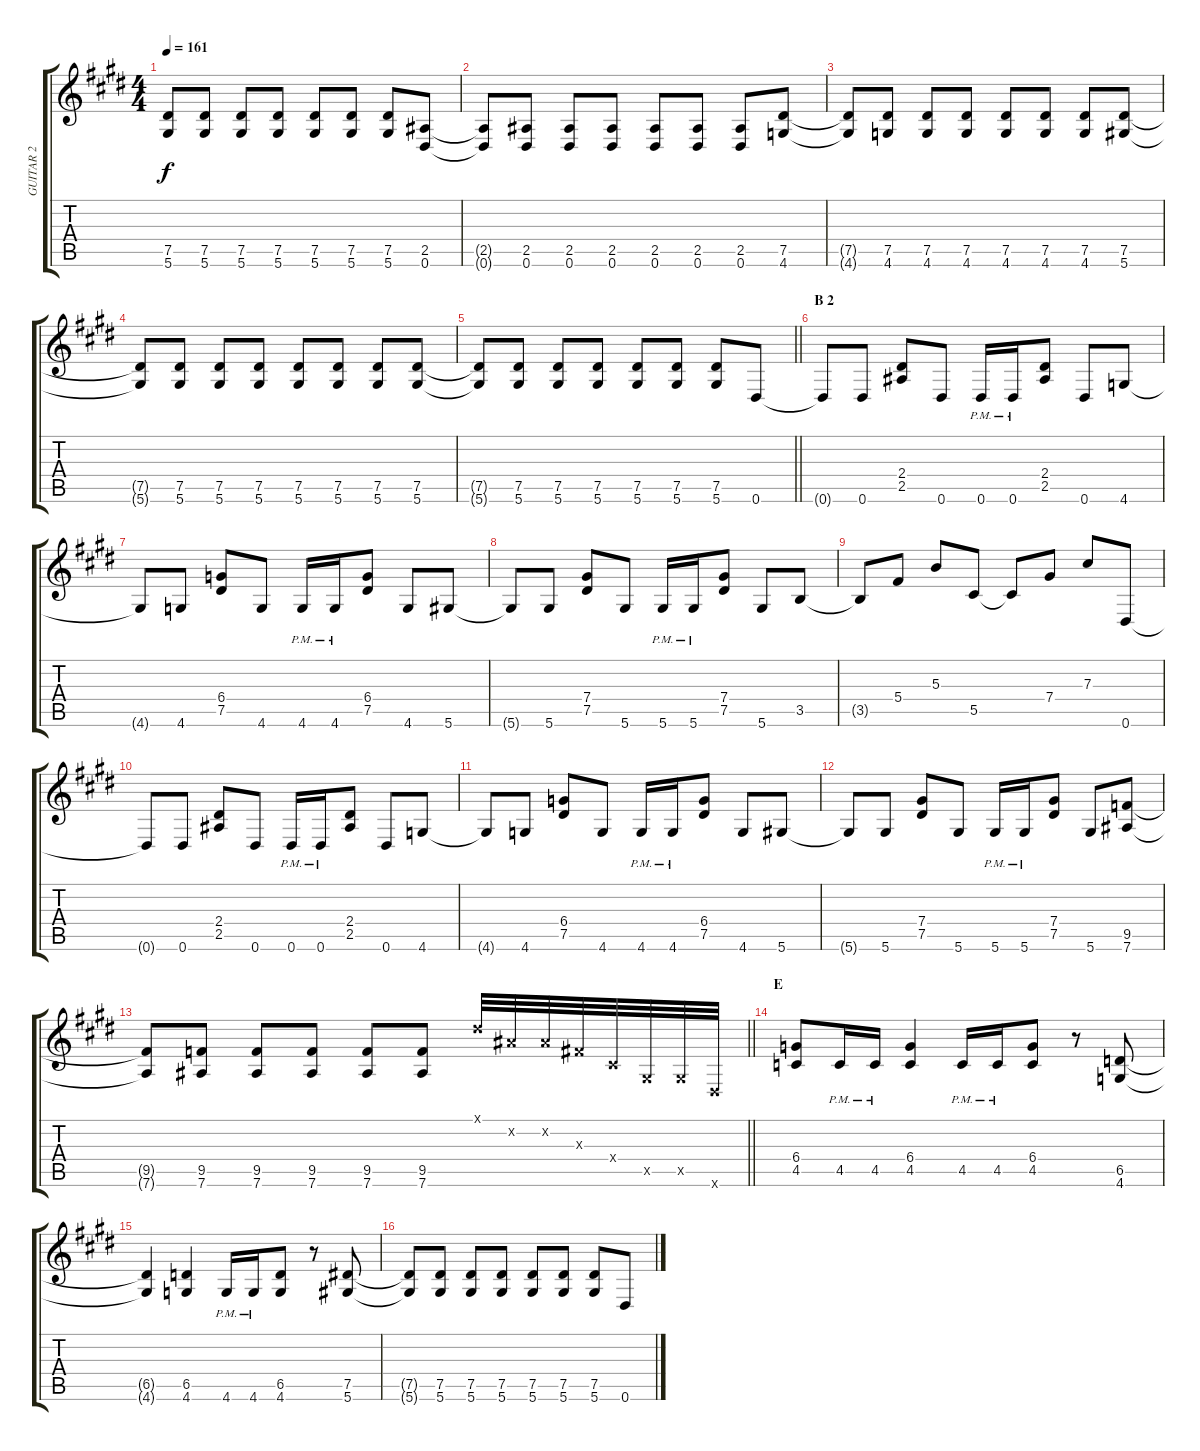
\track ("GUITAR 2" "GUITAR 2") {instrument distortionguitar}
\staff {score tabs}
\tuning (Eb4 Bb3 Gb3 Db3 Ab2 Eb2) {hide}
\ts (4 4)
\tempo 161
\clef g2
\ks e
(7.5{t} 5.6{t}).8{dy f} (7.5 5.6).8 (7.5 5.6).8 (7.5 5.6).8 (7.5 5.6).8 (7.5 5.6).8 (7.5 5.6).8 (2.5 0.6).8 |
(2.5{t} 0.6{t}).8 (2.5 0.6).8 (2.5 0.6).8 (2.5 0.6).8 (2.5 0.6).8 (2.5 0.6).8 (2.5 0.6).8 (7.5 4.6).8 |
(7.5{t} 4.6{t}).8 (7.5 4.6).8 (7.5 4.6).8 (7.5 4.6).8 (7.5 4.6).8 (7.5 4.6).8 (7.5 4.6).8 (7.5 5.6).8 |
(7.5{t} 5.6{t}).8 (7.5 5.6).8 (7.5 5.6).8 (7.5 5.6).8 (7.5 5.6).8 (7.5 5.6).8 (7.5 5.6).8 (7.5 5.6).8 |
\barLineRight lightlight
(7.5{t} 5.6{t}).8 (7.5 5.6).8 (7.5 5.6).8 (7.5 5.6).8 (7.5 5.6).8 (7.5 5.6).8 (7.5 5.6).8 0.6.8{volume 8 balance 3} |
\section ("" "B 2")
0.6{t}.8 0.6.8 (2.4 2.5).8 0.6.8 0.6{pm}.16 0.6{pm}.16 (2.4 2.5).8 0.6.8 4.6.8 |
4.6{t}.8 4.6.8 (6.4 7.5).8 4.6.8 4.6{pm}.16 4.6{pm}.16 (6.4 7.5).8 4.6.8 5.6.8 |
5.6{t}.8 5.6.8 (7.4 7.5).8 5.6.8 5.6{pm}.16 5.6{pm}.16 (7.4 7.5).8 5.6.8 3.5.8 |
3.5{t}.8 5.4.8 5.3.8 5.5.8 5.5{t}.8 7.4.8 7.3.8 0.6.8{volume 8 balance 3} |
0.6{t}.8 0.6.8 (2.4 2.5).8 0.6.8 0.6{pm}.16 0.6{pm}.16 (2.4 2.5).8 0.6.8 4.6.8 |
4.6{t}.8 4.6.8 (6.4 7.5).8 4.6.8 4.6{pm}.16 4.6{pm}.16 (6.4 7.5).8 4.6.8 5.6.8 |
5.6{t}.8 5.6.8 (7.4 7.5).8 5.6.8 5.6{pm}.16 5.6{pm}.16 (7.4 7.5).8 5.6.8 (9.5 7.6).8 |
\barLineRight lightlight
(9.5{t} 7.6{t}).8 (9.5 7.6).8 (9.5 7.6).8 (9.5 7.6).8 (9.5 7.6).8 (9.5 7.6).8 0.1{x}.32 0.2{x}.32 0.2{x}.32 0.3{x}.32 0.4{x}.32 0.5{x}.32 0.5{x}.32 0.6{x}.32 |
\section ("" "E")
(6.4 4.5).8{volume 8 balance 3} 4.5{pm}.16 4.5{pm}.16 (6.4 4.5).4 4.5{pm}.16 4.5{pm}.16 (6.4 4.5).8 r.8 (6.5 4.6).8 |
(6.5{t} 4.6{t}).4 (6.5 4.6).4 4.6{pm}.16 4.6{pm}.16 (6.5 4.6).8 r.8 (7.5 5.6).8 |
(7.5{t} 5.6{t}).8 (7.5 5.6).8 (7.5 5.6).8 (7.5 5.6).8 (7.5 5.6).8 (7.5 5.6).8 (7.5 5.6).8 0.6.8
